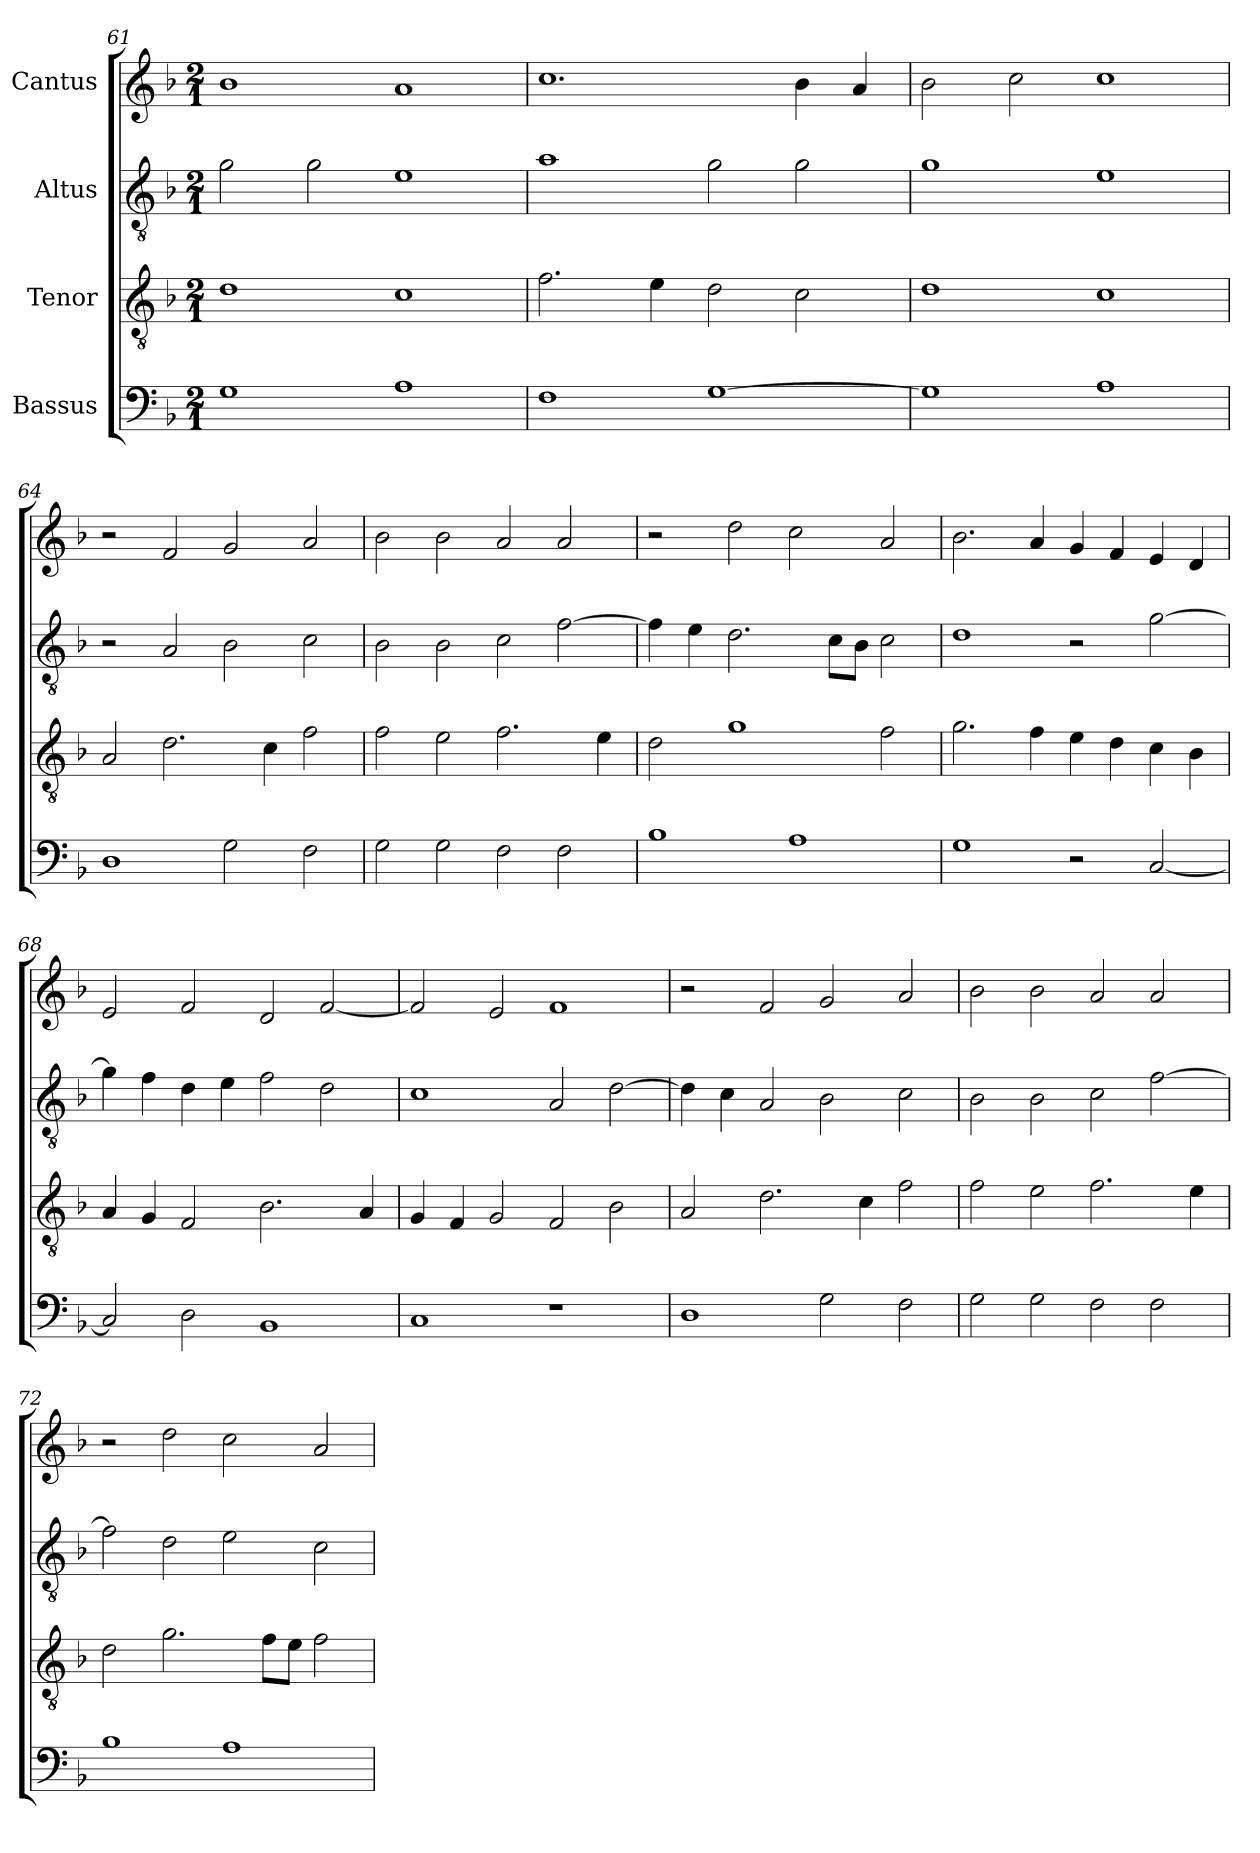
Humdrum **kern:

**kern	**kern	**kern	**kern
*part4	*part3	*part2	*part1
*staff4	*staff3	*staff2	*staff1
*I"Bassus	*I"Tenor	*I"Altus	*I"Cantus
!!LO:PB:g=z
*clefF4	*clefGv2	*clefGv2	*clefG2
*	*ITrd7c12	*ITrd7c12	*
*k[b-]	*k[b-]	*k[b-]	*k[b-]
*F:	*F:	*F:	*F:
*M2/1	*M2/1	*M2/1	*M2/1
=61	=61	=61	=61
1Gi	1Di	2Gi\	1b-i
.	.	2Gi\	.
1Ai	1Ci	1Ei	1ai
=62	=62	=62	=62
1Fi	2.Fi\	1Ai	1.cci
.	4Ei\	.	.
[>1Gi	2Di\	2Gi\	.
.	2Ci\	2Gi\	4b-i\
.	.	.	4ai/
=63	=63	=63	=63
1Gi]	1Di	1Gi	2b-i\
.	.	.	2cci\
1Ai	1Ci	1Ei	1cci
=64	=64	=64	=64
1Di	2AAi/	2r	2r
.	2.Di\	2AAi/	2fi/
2Gi\	.	2BB-i\	2gi/
.	4Ci\	.	.
2Fi\	2Fi\	2Ci\	2ai/
=65	=65	=65	=65
2Gi\	2Fi\	2BB-i\	2b-i\
2Gi\	2Ei\	2BB-i\	2b-i\
2Fi\	2.Fi\	2Ci\	2ai/
2Fi\	.	[>2Fi\	2ai/
.	4Ei\	.	.
!!LO:LB:g=z
=66	=66	=66	=66
1B-i	2Di\	4Fi\]	2r
.	.	4Ei\	.
.	1Gi	2.Di\	2ddi\
1Ai	.	.	2cci\
.	.	8Ci\L	.
.	.	8BB-i\J	.
.	2Fi\	2Ci\	2ai/
=67	=67	=67	=67
1Gi	2.Gi\	1Di	2.b-i\
.	4Fi\	.	4ai/
2r	4Ei\	2r	4gi/
.	4Di\	.	4fi/
[<2Ci/	4Ci\	[>2Gi\	4ei/
.	4BB-i\	.	4di/
=68	=68	=68	=68
2Ci/]	4AAi/	4Gi\]	2ei/
.	4GGi/	4Fi\	.
2Di\	2FFi/	4Di\	2fi/
.	.	4Ei\	.
1BB-i	2.BB-i\	2Fi\	2di/
.	.	2Di\	[<2fi/
.	4AAi/	.	.
=69	=69	=69	=69
1Ci	4GGi/	1Ci	2fi/]
.	4FFi/	.	.
.	2GGi/	.	2ei/
1r	2FFi/	2AAi/	1fi
.	2BB-i\	[>2Di\	.
=70	=70	=70	=70
1Di	2AAi/	4Di\]	2r
.	.	4Ci\	.
.	2.Di\	2AAi/	2fi/
2Gi\	.	2BB-i\	2gi/
.	4Ci\	.	.
2Fi\	2Fi\	2Ci\	2ai/
!!LO:LB:g=z
=71	=71	=71	=71
2Gi\	2Fi\	2BB-i\	2b-i\
2Gi\	2Ei\	2BB-i\	2b-i\
2Fi\	2.Fi\	2Ci\	2ai/
2Fi\	.	[>2Fi\	2ai/
.	4Ei\	.	.
=72	=72	=72	=72
1B-i	2Di\	2Fi\]	2r
.	2.Gi\	2Di\	2ddi\
1Ai	.	2Ei\	2cci\
.	8Fi\L	.	.
.	8Ei\J	.	.
.	2Fi\	2Ci\	2ai/
=	=	=	=
*-	*-	*-	*-
